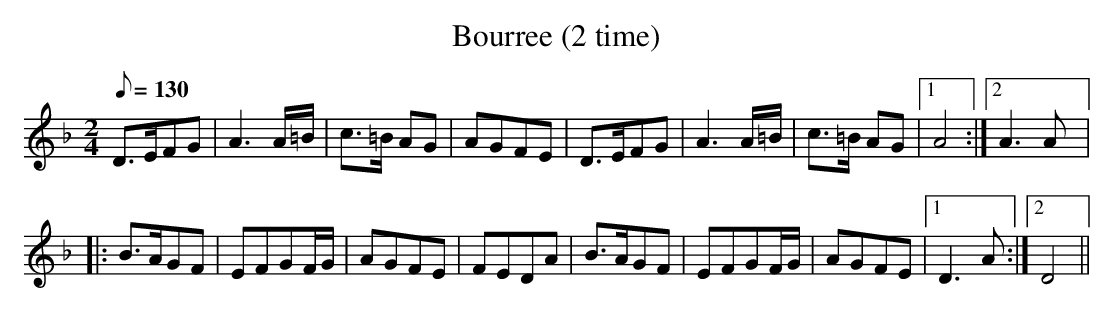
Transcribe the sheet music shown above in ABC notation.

X:1
T:Bourree (2 time)
L:1/8
M:2/4
Q:130
K:Dm
D>EFG|A3A/=B/|c>=B AG|AGFE|D>EFG|A3A/=B/|c>=B AG|1A4:|2A3A|:
B>AGF|EFGF/G/|AGFE|FEDA|B>AGF|EFGF/G/|AGFE|1D3A:|2D4||
